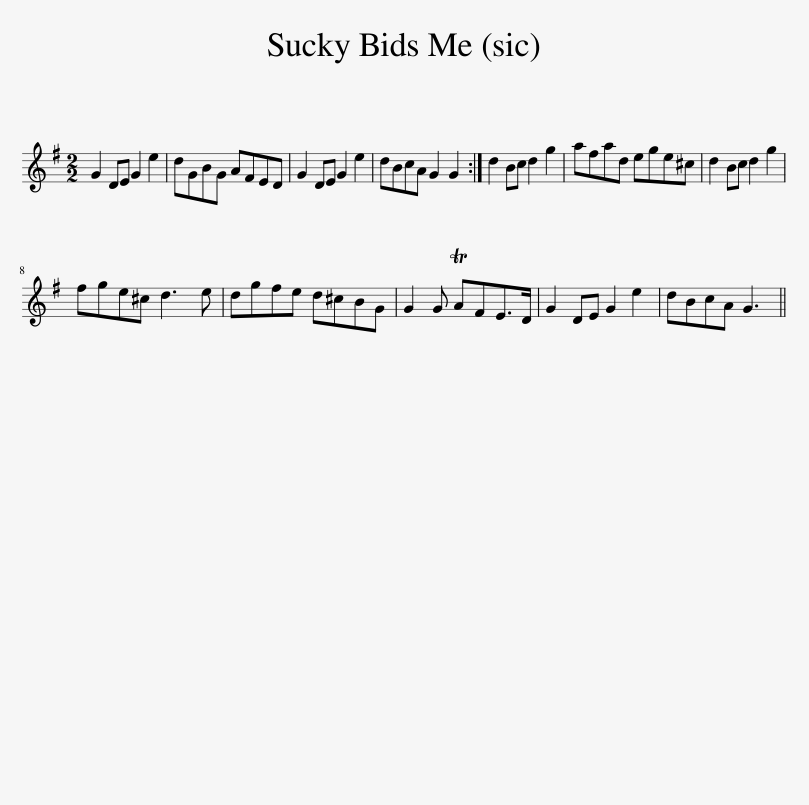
X:1
L:1/8
M:2/2
I:linebreak $
K:G
V:1 treble
V:1
 G2 DE G2 e2 | dGBG AFED | G2 DE G2 e2 | dBcA G2 G2 :| d2 Bc d2 g2 | %5
 afad ege^c | d2 Bc d2 g2 |$ fge^c d3 e | dgfe d^cBG | G2 G TAFE>D | %10
 G2 DE G2 e2 | dBcA G3 || %12
